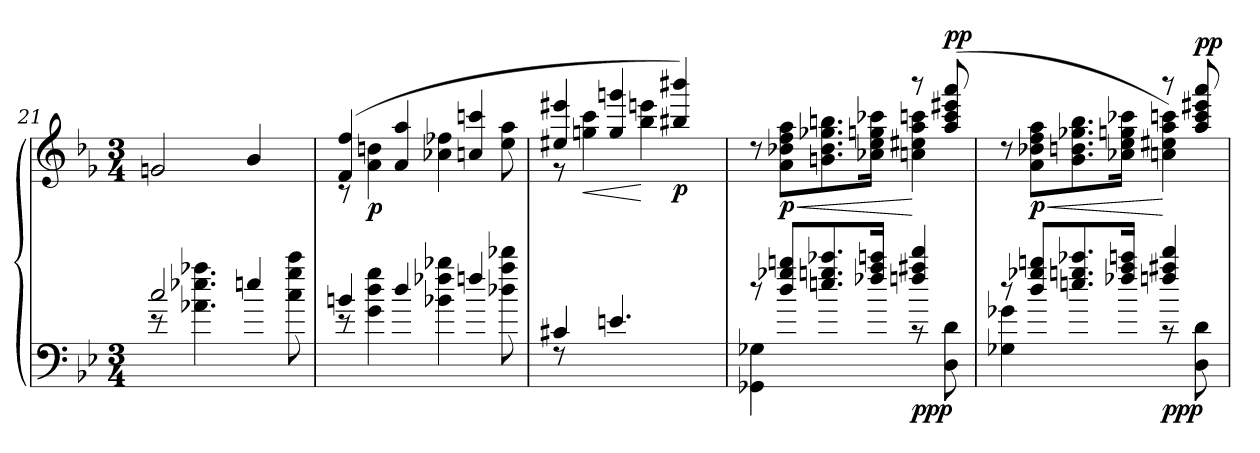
**kern	**kern	**dynam
*part1	*part1	*part1
*staff2	*staff1	*staff1/2
*I'Pno	*	*
!!LO:LB:g=z
*clefF4	*clefG3	*
*k[b-e-]	*k[b-e-]	*
*M3/4	*M3/4	*
=21	=21	=21
*^	*	*
2cc/	8re	2e/	.
.	4.a-X\ 4.ee-X\ 4.aa-X\	.	.
4een/	4.ryy	4g/	.
8cc\ 8gg\ 8ccc\	.	8ryy	.
=22	=22	=22	=22
*	*	*^	*
4b/	8re	(>4d/ 4dd/	8rG	.
!	!	!	!	!LO:DY:b
.	4g\ 4dd\ 4gg\	.	4f\ 4b\	p
4dd/	.	4f/ 4ff/	.	.
.	4b-X\ 4ff-X\ 4bb-X\	.	4a-X\ 4dd-X\	.
4ffn/	.	4an/ 4aan/	.	.
.	8dd-\ 8aa\ 8ddd-\	.	8cc\ 8ff\	.
=23	=23	=23	=23	=23
4c#X/	8rF	4cc#X/ 4ccc#X/	8re	.
!	!	!	!	!LO:HP:b
.	8ryy	.	4een\ 4aa\	<
4.e/	2ryy	4ee/ 4eeen/	.	.
.	.	.	4gg\ 4cccn\	[
!	!	!	!	!LO:DY:b
.	.	4gg#X/ 4ggg#X/)	.	p
8ryy	.	.	8ryy	.
=24	=24	=24	=24	=24
8rdd	4GG-X\ 4G-X\	2ryy	8rb	.
!	!	!	!	!LO:HP:b
!	!	!	!	!LO:DY:n=1:b
8dd/ 8gg-/ 8bb/L	.	.	8f\ 8b-X\ 8dd\ 8ff\L	< p
8.een/ 8.ggn/ 8.ccc-X/	4ryy	.	8.gn\ 8.b-\ 8.ee-X\ 8.ggn\	.
16ff-X/ 16aa/ 16cccn/Jk	.	.	16a-X\ 16cc\ 16een\ 16aa-X\Jk	.
!	!	!	!	!LO:DY:n=2:b=2
!	!	!	!	!LO:DY:n=3:b
4ffn/ 4aa#X/ 4ddd/	8rc	8rggg	4an\ 4cc#X\ 4ff\ 4aan\)	[ pp p
!	!	!	!	!LO:DY:n=4:a
.	(>8D\ 8d\	(>8ff/ 8aa/ 8ccc#X/ 8fff/	.	pp
!!LO:LB:g=z	!!
=25	=25	=25	=25	=25
8rdd	4G-X\ 4g-X\	2ryy	8rb	.
!	!	!	!	!LO:HP:b
!	!	!	!	!LO:DY:n=1:b
8dd/ 8gg-X/ 8bb/L	.	.	8f\ 8b-X\ 8dd\ 8ff\L	< p
8.ee/ 8.ggn/ 8.ccc-X/	4ryy	.	8.g\ 8.bn\ 8.ee-X\ 8.gg\	.
16ff-X/ 16aa/ 16cccn/Jk	.	.	16a-X\ 16cc\ 16een\ 16aa-X\Jk	.
!	!	!	!	!LO:DY:n=2:b=2
!	!	!	!	!LO:DY:n=3:b
4ffn/ 4aa#X/ 4ddd/	8rc	8rggg	4an\ 4cc#X\ 4ff\ 4aan\)	[ pp p
!	!	!	!	!LO:DY:n=4:a
.	8D\ 8d\	8ff/ 8aa/ 8ccc#X/ 8fff/	.	pp
*v	*v	*	*	*
*	*v	*v	*
=	=	=
*-	*-	*-
